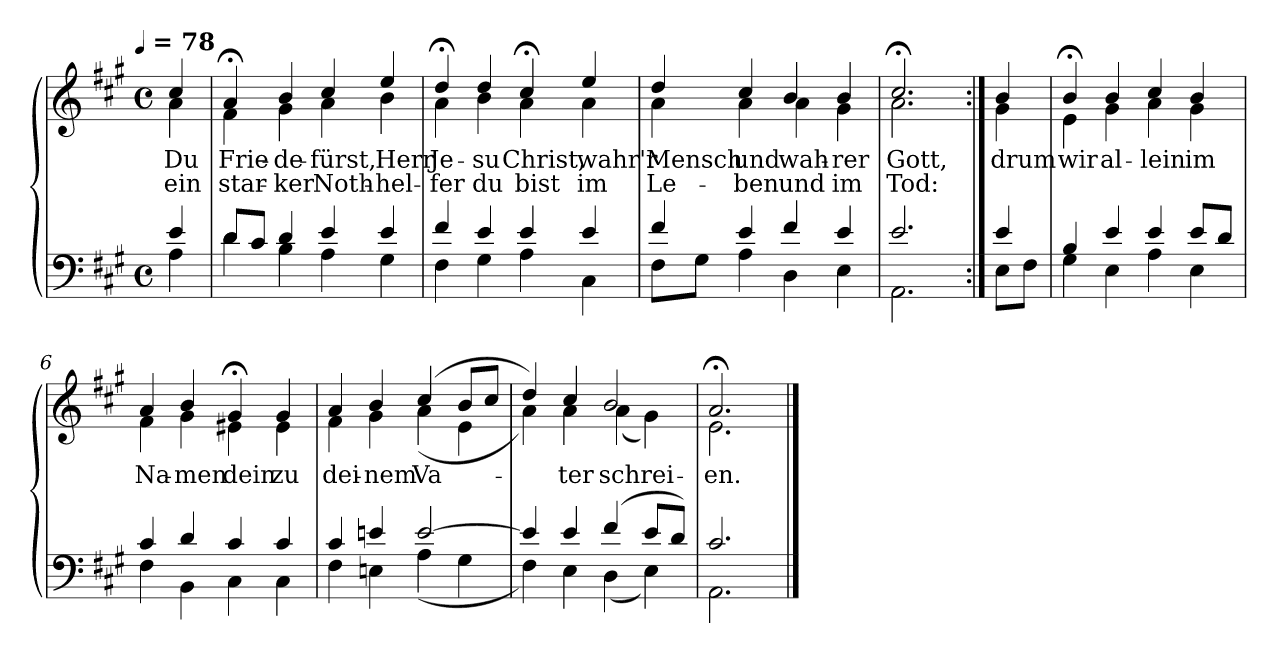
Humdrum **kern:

**kern	**kern	**text	**text	**dynam
*part1	*part1	*part1	*part1	*part1
*staff2	*staff1	*staff1	*staff1	*staff1/2
*clefF4	*clefG2	*	*	*
*k[f#c#g#]	*k[f#c#g#]	*	*	*
!!LO:TX:omd:t=[quarter] = 78
*M4/4	*M4/4	*	*	*
*met(c)	*met(c)	*	*	*
*MM78	*MM78	*	*	*
=	=	=	=	=
*^	*^	*	*	*
4e	4A	4cc#	4a	Du	ein	.
=1	=1	=1	=1	=1	=1	=1
8dL	4d	4a;<	4f#	Frie-	star-	.
8c#J	.	.	.	.	.	.
4d	4B	4b	4g#	-de-	-ker	.
4e	4A	4cc#	4a	-fürst,	Noth-	.
4e	4G#	4ee	4b	Herr	-hel-	.
=2	=2	=2	=2	=2	=2	=2
4f#	4F#	4dd;<	4a	Je-	-fer	.
4e	4G#	4dd	4b	-su	du	.
4e	4A	4cc#;<	4a	Christ,	bist	.
4e	4C#	4ee	4a	wahr'r	im	.
=3	=3	=3	=3	=3	=3	=3
4f#	8F#L	4dd	4a	Mensch	Le-	.
.	8G#J	.	.	.	.	.
4e	4A	4cc#	4a	und	-ben	.
4f#	4D	4b	4a	wah-	und	.
4e	4E	4b	4g#	-rer	im	.
=4	=4	=4	=4	=4	=4	=4
2.e	2.AA	2.cc#;<	2.a	Gott,	Tod:	.
!!LO:LB:g=z	!!
=:|!	=:|!	=:|!	=:|!	=:|!	=:|!	=:|!
4e	8EL	4b	4g#	drum	.	.
.	8F#J	.	.	.	.	.
=5	=5	=5	=5	=5	=5	=5
*	*	*MM77	*	*	*	*
4B	4G#	4b;<	4e	wir	.	.
4e	4E	4b	4g#	al-	.	.
4e	4A	4cc#	4a	-lein	.	.
8eL	4E	4b	4g#	im	.	.
8dJ	.	.	.	.	.	.
=6	=6	=6	=6	=6	=6	=6
*	*	*MM76	*	*	*	*
4c#	4F#	4a	4f#	Na-	.	.
4d	4BB	4b	4g#	-men	.	♩ = 77
4c#	4C#	4g#;<	4e#X	dein	.	.
4c#	4C#	4g#	4e#	zu	.	.
=7	=7	=7	=7	=7	=7	=7
4c#	4F#	4a	4f#	dei-	.	.
4en	4En	4b	4g#	-nem	.	.
[2e	(4A	(4cc#	(4a	Va-	.	.
.	4G#	8bL	4e	.	.	.
.	.	8cc#J	.	.	.	.
=8	=8	=8	=8	=8	=8	=8
4e]	4F#)	4dd)	4a)	.	.	.
4e	4E	4cc#	4a	-ter	.	.
(4f#	(4D	2b	(4a	schrei-	.	♩ = 74
8eL	4E)	.	4g#)	.	.	.
8dJ)	.	.	.	.	.	.
=9	=9	=9	=9	=9	=9	=9
2.c#	2.AA	2.a;<	2.e	-en.	.	.
*v	*v	*	*	*	*	*
*	*v	*v	*	*	*
==	==	==	==	==
*-	*-	*-	*-	*-
